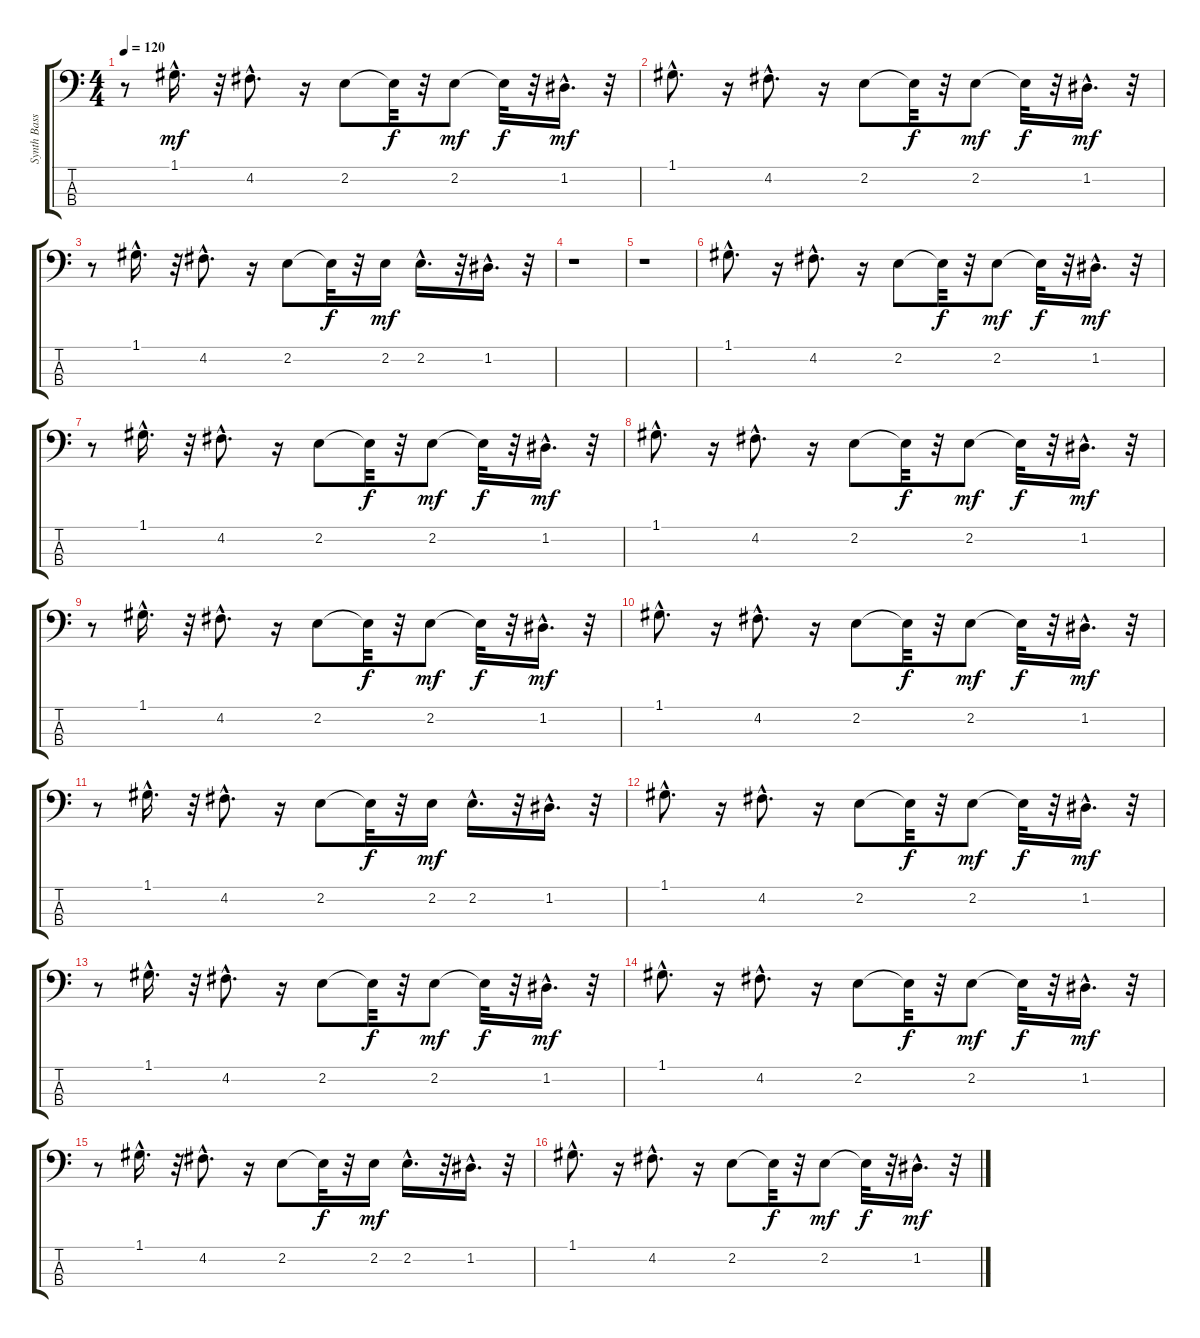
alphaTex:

\track ("Synth Bass 2" "Synth Bass") {instrument synthbass2}
\staff {score tabs}
\tuning (G2 D2 A1 E1) {hide}
\ts (4 4)
\tempo 120
\clef f4
\ks c
r.8{dy mf} 1.1{hac}.16{d} r.32 4.2{hac}.8{d} r.16 2.2.8 2.2{t}.32{dy f} r.32 2.2.8{dy mf} 2.2{t}.32{dy f} r.32 1.2{hac}.16{d dy mf} r.32 |
1.1{hac}.8{d} r.16 4.2{hac}.8{d} r.16 2.2.8 2.2{t}.32{dy f} r.32 2.2.8{dy mf} 2.2{t}.32{dy f} r.32 1.2{hac}.16{d dy mf} r.32 |
r.8 1.1{hac}.16{d} r.32 4.2{hac}.8{d} r.16 2.2.8 2.2{t}.32{dy f} r.32 2.2.16{dy mf} 2.2{hac}.16{d} r.32 1.2{hac}.16{d} r.32 |
r.1 |
r.1 |
1.1{hac}.8{d} r.16 4.2{hac}.8{d} r.16 2.2.8 2.2{t}.32{dy f} r.32 2.2.8{dy mf} 2.2{t}.32{dy f} r.32 1.2{hac}.16{d dy mf} r.32 |
r.8 1.1{hac}.16{d} r.32 4.2{hac}.8{d} r.16 2.2.8 2.2{t}.32{dy f} r.32 2.2.8{dy mf} 2.2{t}.32{dy f} r.32 1.2{hac}.16{d dy mf} r.32 |
1.1{hac}.8{d} r.16 4.2{hac}.8{d} r.16 2.2.8 2.2{t}.32{dy f} r.32 2.2.8{dy mf} 2.2{t}.32{dy f} r.32 1.2{hac}.16{d dy mf} r.32 |
r.8 1.1{hac}.16{d} r.32 4.2{hac}.8{d} r.16 2.2.8 2.2{t}.32{dy f} r.32 2.2.8{dy mf} 2.2{t}.32{dy f} r.32 1.2{hac}.16{d dy mf} r.32 |
1.1{hac}.8{d} r.16 4.2{hac}.8{d} r.16 2.2.8 2.2{t}.32{dy f} r.32 2.2.8{dy mf} 2.2{t}.32{dy f} r.32 1.2{hac}.16{d dy mf} r.32 |
r.8 1.1{hac}.16{d} r.32 4.2{hac}.8{d} r.16 2.2.8 2.2{t}.32{dy f} r.32 2.2.16{dy mf} 2.2{hac}.16{d} r.32 1.2{hac}.16{d} r.32 |
1.1{hac}.8{d} r.16 4.2{hac}.8{d} r.16 2.2.8 2.2{t}.32{dy f} r.32 2.2.8{dy mf} 2.2{t}.32{dy f} r.32 1.2{hac}.16{d dy mf} r.32 |
r.8 1.1{hac}.16{d} r.32 4.2{hac}.8{d} r.16 2.2.8 2.2{t}.32{dy f} r.32 2.2.8{dy mf} 2.2{t}.32{dy f} r.32 1.2{hac}.16{d dy mf} r.32 |
1.1{hac}.8{d} r.16 4.2{hac}.8{d} r.16 2.2.8 2.2{t}.32{dy f} r.32 2.2.8{dy mf} 2.2{t}.32{dy f} r.32 1.2{hac}.16{d dy mf} r.32 |
r.8 1.1{hac}.16{d} r.32 4.2{hac}.8{d} r.16 2.2.8 2.2{t}.32{dy f} r.32 2.2.16{dy mf} 2.2{hac}.16{d} r.32 1.2{hac}.16{d} r.32 |
1.1{hac}.8{d} r.16 4.2{hac}.8{d} r.16 2.2.8 2.2{t}.32{dy f} r.32 2.2.8{dy mf} 2.2{t}.32{dy f} r.32 1.2{hac}.16{d dy mf} r.32
